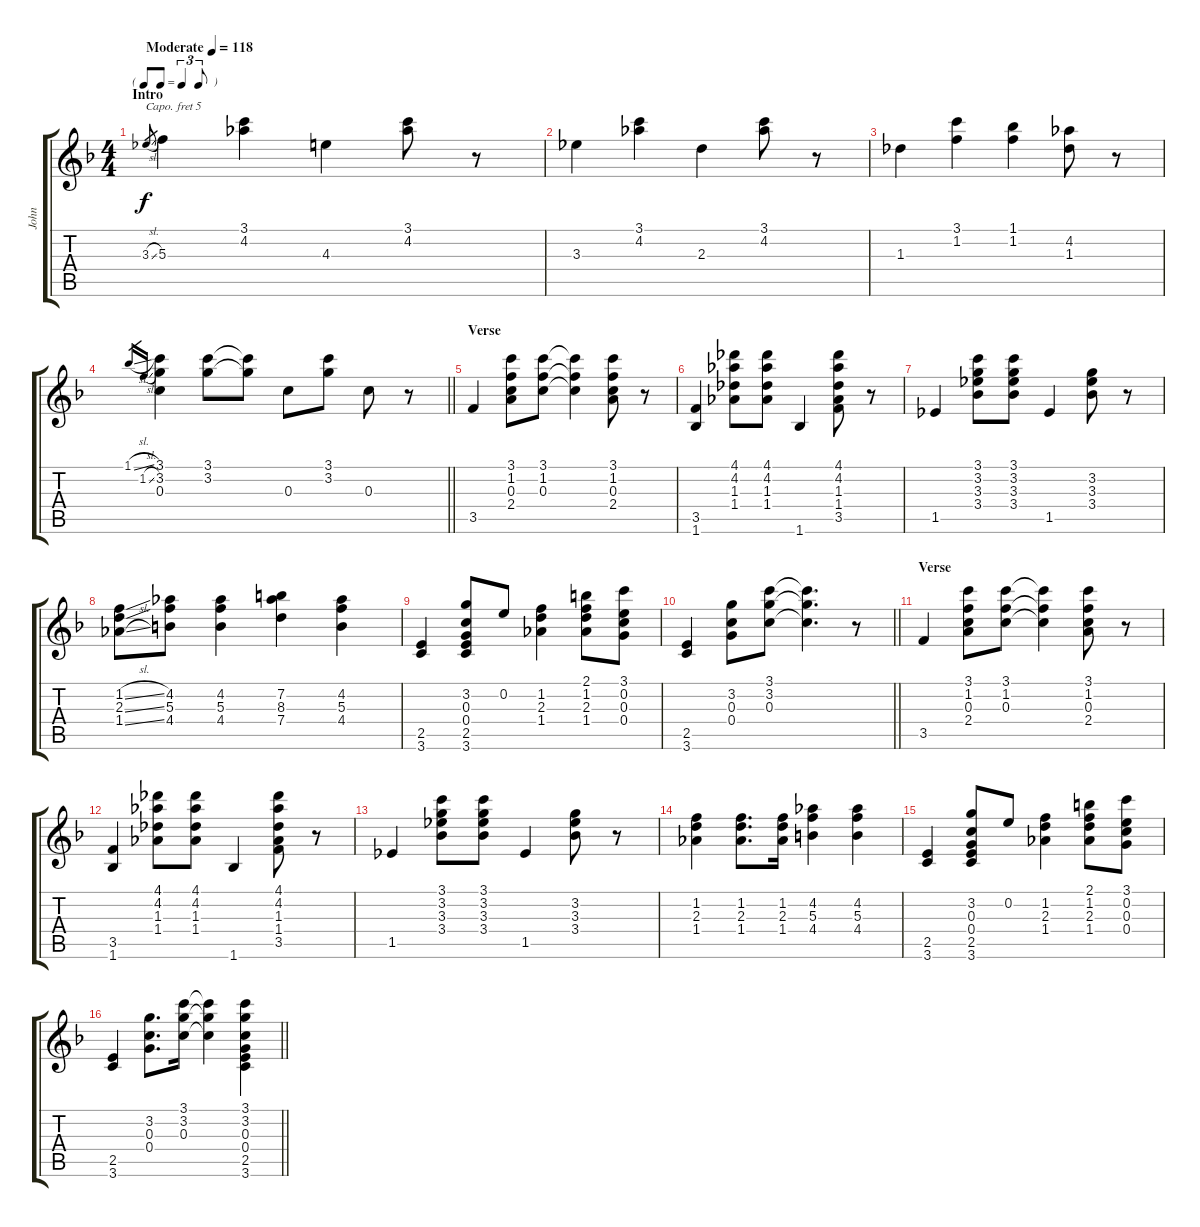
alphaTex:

\track ("John" "John") {instrument acousticguitarsteel}
\staff {score tabs}
\capo 5
\tuning (E4 B3 G3 D3 A2 E2) {hide}
\ts (4 4)
\tf triplet8th
\section ("" "Intro")
\tempo (118 "Moderate")
\clef g2
\ks f
3.3{sl}.8{gr dy f instrument acousticguitarsteel} 5.3.4 (3.1 4.2).4 4.3.4 (3.1 4.2).8 r.8 |
3.3.4 (3.1 4.2).4 2.3.4 (3.1 4.2).8 r.8 |
1.3.4 (3.1 1.2).4 (1.1 1.2).4 (4.2 1.3).8 r.8 |
\barLineRight lightlight
1.1{sl}.16{gr} 1.2{sl}.16{gr} (3.1 3.2 0.3).4 (3.1 3.2).8 (3.1{t} 3.2{t}).8 0.3.8 (3.1 3.2).8 0.3.8 r.8 |
\section ("" "Verse")
3.5.4 (3.1 1.2 0.3 2.4).8 (3.1 1.2 0.3).8 (3.1{t} 1.2{t} 0.3{t}).4 (3.1 1.2 0.3 2.4).8 r.8 |
(3.5 1.6).4 (4.1 4.2 1.3 1.4).8 (4.1 4.2 1.3 1.4).8 1.6.4 (4.1 4.2 1.3 1.4 3.5).8 r.8 |
1.5.4 (3.1 3.2 3.3 3.4).8 (3.1 3.2 3.3 3.4).8 1.5.4 (3.2 3.3 3.4).8 r.8 |
(1.2{sl} 2.3{sl} 1.4{sl}).8 (4.2 5.3 4.4).8 (4.2 5.3 4.4).4 (7.2 8.3 7.4).4 (4.2 5.3 4.4).4 |
(2.5 3.6).4 (3.2 0.3 0.4 2.5 3.6).8 0.2.8 (1.2 2.3 1.4).4 (2.1 1.2 2.3 1.4).8 (3.1 0.2 0.3 0.4).8 |
\barLineRight lightlight
(2.5 3.6).4 (3.2 0.3 0.4).8 (3.1 3.2 0.3).8 (3.1{t} 3.2{t} 0.3{t}).4{d} r.8 |
\section ("" "Verse")
3.5.4 (3.1 1.2 0.3 2.4).8 (3.1 1.2 0.3).8 (3.1{t} 1.2{t} 0.3{t}).4 (3.1 1.2 0.3 2.4).8 r.8 |
(3.5 1.6).4 (4.1 4.2 1.3 1.4).8 (4.1 4.2 1.3 1.4).8 1.6.4 (4.1 4.2 1.3 1.4 3.5).8 r.8 |
1.5.4 (3.1 3.2 3.3 3.4).8 (3.1 3.2 3.3 3.4).8 1.5.4 (3.2 3.3 3.4).8 r.8 |
(1.2 2.3 1.4).4 (1.2 2.3 1.4).8{d} (1.2 2.3 1.4).16 (4.2 5.3 4.4).4 (4.2 5.3 4.4).4 |
(2.5 3.6).4 (3.2 0.3 0.4 2.5 3.6).8 0.2.8 (1.2 2.3 1.4).4 (2.1 1.2 2.3 1.4).8 (3.1 0.2 0.3 0.4).8 |
\barLineRight lightlight
(2.5 3.6).4 (3.2 0.3 0.4).8{d} (3.1 3.2 0.3).16 (3.1{t} 3.2{t} 0.3{t}).4 (3.1 3.2 0.3 0.4 2.5 3.6).4
